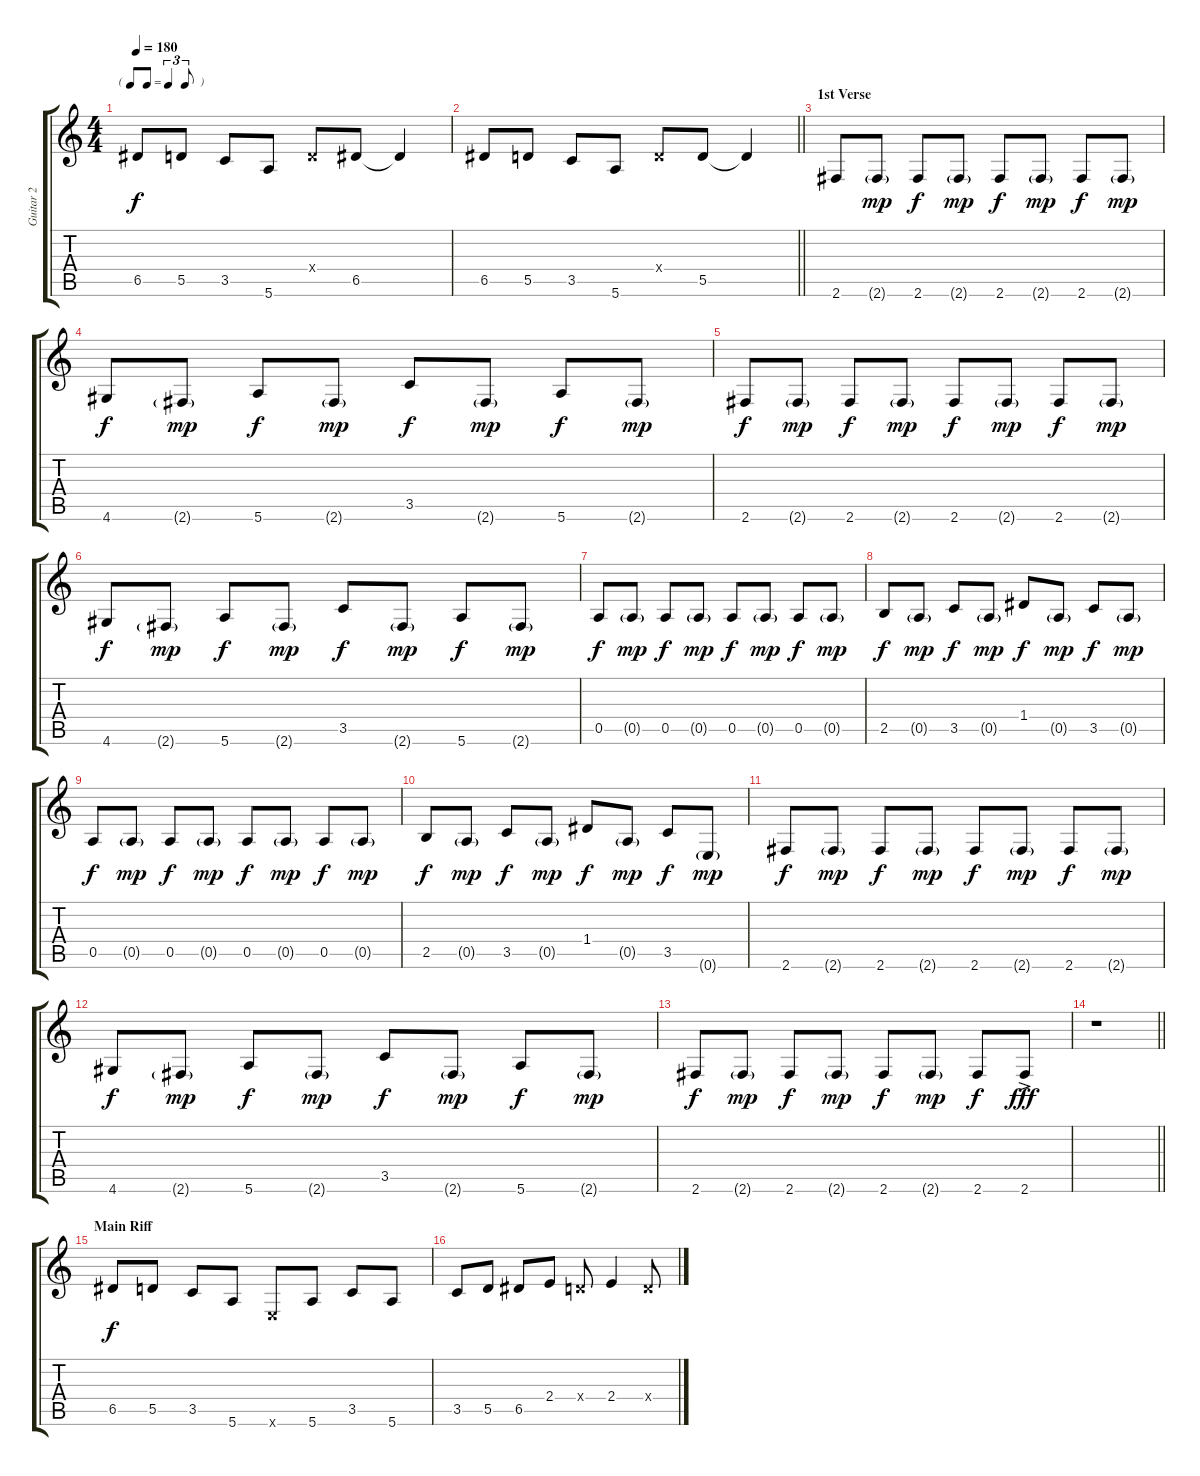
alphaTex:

\track ("Guitar 2" "Guitar 2") {instrument electricguitarmuted}
\staff {score tabs}
\tuning (E4 B3 G3 D3 A2 E2) {hide}
\ts (4 4)
\tf triplet8th
\tempo 180
\clef g2
\ks c
6.5.8{dy f} 5.5.8 3.5.8 5.6.8 0.4{x}.8 6.5.8 6.5{t}.4 |
\barLineRight lightlight
6.5.8 5.5.8 3.5.8 5.6.8 0.4{x}.8 5.5.8 5.5{t}.4 |
\section ("" "1st Verse")
2.6.8 2.6{g}.8{dy mp} 2.6.8{dy f} 2.6{g}.8{dy mp} 2.6.8{dy f} 2.6{g}.8{dy mp} 2.6.8{dy f} 2.6{g}.8{dy mp} |
4.6.8{dy f} 2.6{g}.8{dy mp} 5.6.8{dy f} 2.6{g}.8{dy mp} 3.5.8{dy f} 2.6{g}.8{dy mp} 5.6.8{dy f} 2.6{g}.8{dy mp} |
2.6.8{dy f} 2.6{g}.8{dy mp} 2.6.8{dy f} 2.6{g}.8{dy mp} 2.6.8{dy f} 2.6{g}.8{dy mp} 2.6.8{dy f} 2.6{g}.8{dy mp} |
4.6.8{dy f} 2.6{g}.8{dy mp} 5.6.8{dy f} 2.6{g}.8{dy mp} 3.5.8{dy f} 2.6{g}.8{dy mp} 5.6.8{dy f} 2.6{g}.8{dy mp} |
0.5.8{dy f} 0.5{g}.8{dy mp} 0.5.8{dy f} 0.5{g}.8{dy mp} 0.5.8{dy f} 0.5{g}.8{dy mp} 0.5.8{dy f} 0.5{g}.8{dy mp} |
2.5.8{dy f} 0.5{g}.8{dy mp} 3.5.8{dy f} 0.5{g}.8{dy mp} 1.4.8{dy f} 0.5{g}.8{dy mp} 3.5.8{dy f} 0.5{g}.8{dy mp} |
0.5.8{dy f} 0.5{g}.8{dy mp} 0.5.8{dy f} 0.5{g}.8{dy mp} 0.5.8{dy f} 0.5{g}.8{dy mp} 0.5.8{dy f} 0.5{g}.8{dy mp} |
2.5.8{dy f} 0.5{g}.8{dy mp} 3.5.8{dy f} 0.5{g}.8{dy mp} 1.4.8{dy f} 0.5{g}.8{dy mp} 3.5.8{dy f} 0.6{g}.8{dy mp} |
2.6.8{dy f} 2.6{g}.8{dy mp} 2.6.8{dy f} 2.6{g}.8{dy mp} 2.6.8{dy f} 2.6{g}.8{dy mp} 2.6.8{dy f} 2.6{g}.8{dy mp} |
4.6.8{dy f} 2.6{g}.8{dy mp} 5.6.8{dy f} 2.6{g}.8{dy mp} 3.5.8{dy f} 2.6{g}.8{dy mp} 5.6.8{dy f} 2.6{g}.8{dy mp} |
2.6.8{dy f} 2.6{g}.8{dy mp} 2.6.8{dy f} 2.6{g}.8{dy mp} 2.6.8{dy f} 2.6{g}.8{dy mp} 2.6.8{dy f} 2.6{ac}.8{dy fff} |
\barLineRight lightlight
r.1 |
\section ("" "Main Riff")
6.5.8{dy f} 5.5.8 3.5.8 5.6.8 0.6{x}.8 5.6.8 3.5.8 5.6.8 |
3.5.8 5.5.8 6.5.8 2.4.8 0.4{x}.8 2.4.4 0.4{x}.8
